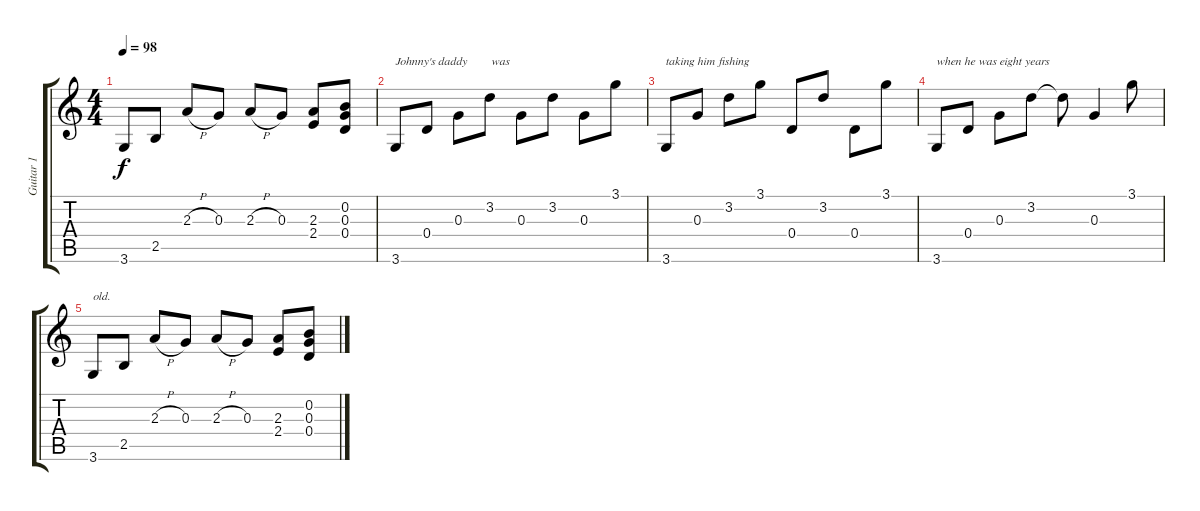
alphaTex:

\track ("Guitar 1" "Guitar 1") {instrument acousticguitarnylon}
\staff {score tabs}
\tuning (E4 B3 G3 D3 A2 E2) {hide}
\ts (4 4)
\tempo 98
\clef g2
\ks c
3.6.8{dy f} 2.5.8 2.3{h}.8 0.3.8 2.3{h}.8 0.3.8 (2.3 2.4).8 (0.2 0.3 0.4).8 |
3.6.8{txt "Johnny's daddy        was"} 0.4.8 0.3.8 3.2.8 0.3.8 3.2.8 0.3.8 3.1.8 |
3.6.8{txt "taking him fishing"} 0.3.8 3.2.8 3.1.8 0.4.8 3.2.8 0.4.8 3.1.8 |
3.6.8{txt "when he was eight years"} 0.4.8 0.3.8 3.2.8 3.2{t}.8 0.3.4 3.1.8 |
3.6.8{txt "old."} 2.5.8 2.3{h}.8 0.3.8 2.3{h}.8 0.3.8 (2.3 2.4).8 (0.2 0.3 0.4).8
